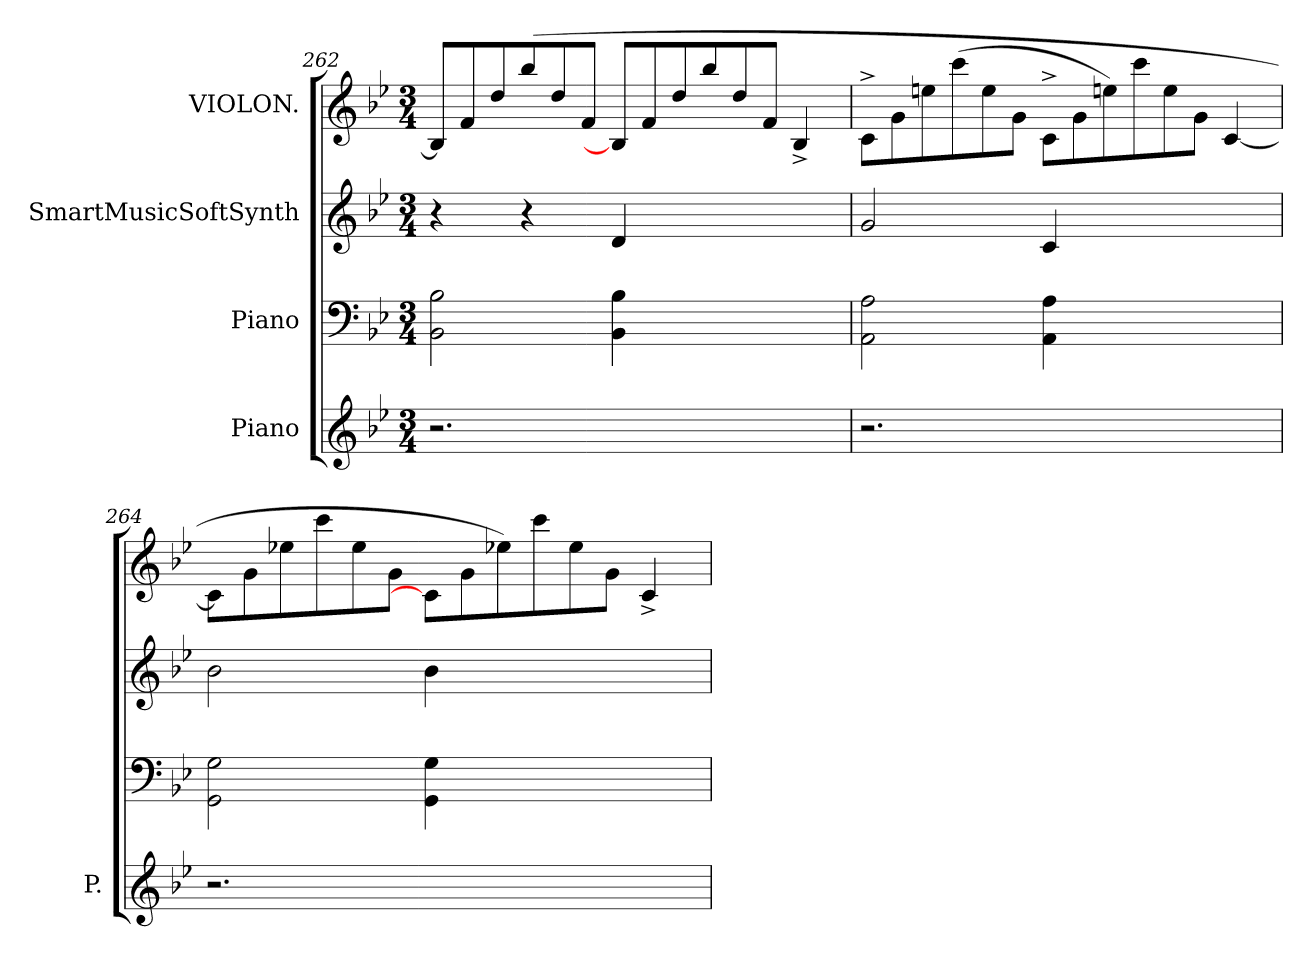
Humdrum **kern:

**kern	**kern	**kern	**kern
*part4	*part3	*part2	*part1
*staff4	*staff3	*staff2	*staff1
*I"Piano	*I"Piano	*I"SmartMusicSoftSynth	*I"VIOLON.
*I'P.	*	*	*
*clefG2	*clefF4	*clefG2	*clefG2
*k[b-e-]	*k[b-e-]	*k[b-e-]	*k[b-e-]
*M3/4	*M3/4	*M3/4	*M3/4
*	*	*	*Xtuplet
=262	=262	=262	=262
2.r	2BB-\ 2B-\	4r	12B-/L]
.	.	.	12f/
.	.	.	12dd/
.	.	4r	(12bb-/
.	.	.	12dd/
.	.	.	12f/J
.	4BB-\ 4B-\	4d/	12B-/L]
.	.	.	12f/
.	.	.	12dd/
2ryy	2ryy	2ryy	12bb-/
.	.	.	12dd/
.	.	.	12f/J
.	.	.	4B-^/
=263	=263	=263	=263
2.r	2AA\ 2A\	2g/	12c^\L
.	.	.	12g\
.	.	.	12een\
.	.	.	(12ccc\
.	.	.	12ee\
.	.	.	12g\J
.	4AA\ 4A\	4c/	12c^\L
.	.	.	12g\
.	.	.	12een\)
2ryy	2ryy	2ryy	12ccc\
.	.	.	12ee\
.	.	.	12g\J
.	.	.	[4c/
=264	=264	=264	=264
2.r	2GG\ 2G\	2b-\	12c\L]
.	.	.	12g\
.	.	.	12ee-X\
.	.	.	12ccc\
.	.	.	12ee-\
.	.	.	12g\J
.	4GG\ 4G\	4b-\	12c\L]
.	.	.	12g\
.	.	.	12ee-X\)
2ryy	2ryy	2ryy	12ccc\
.	.	.	12ee-\
.	.	.	12g\J
.	.	.	4c^/
=	=	=	=
*-	*-	*-	*-
